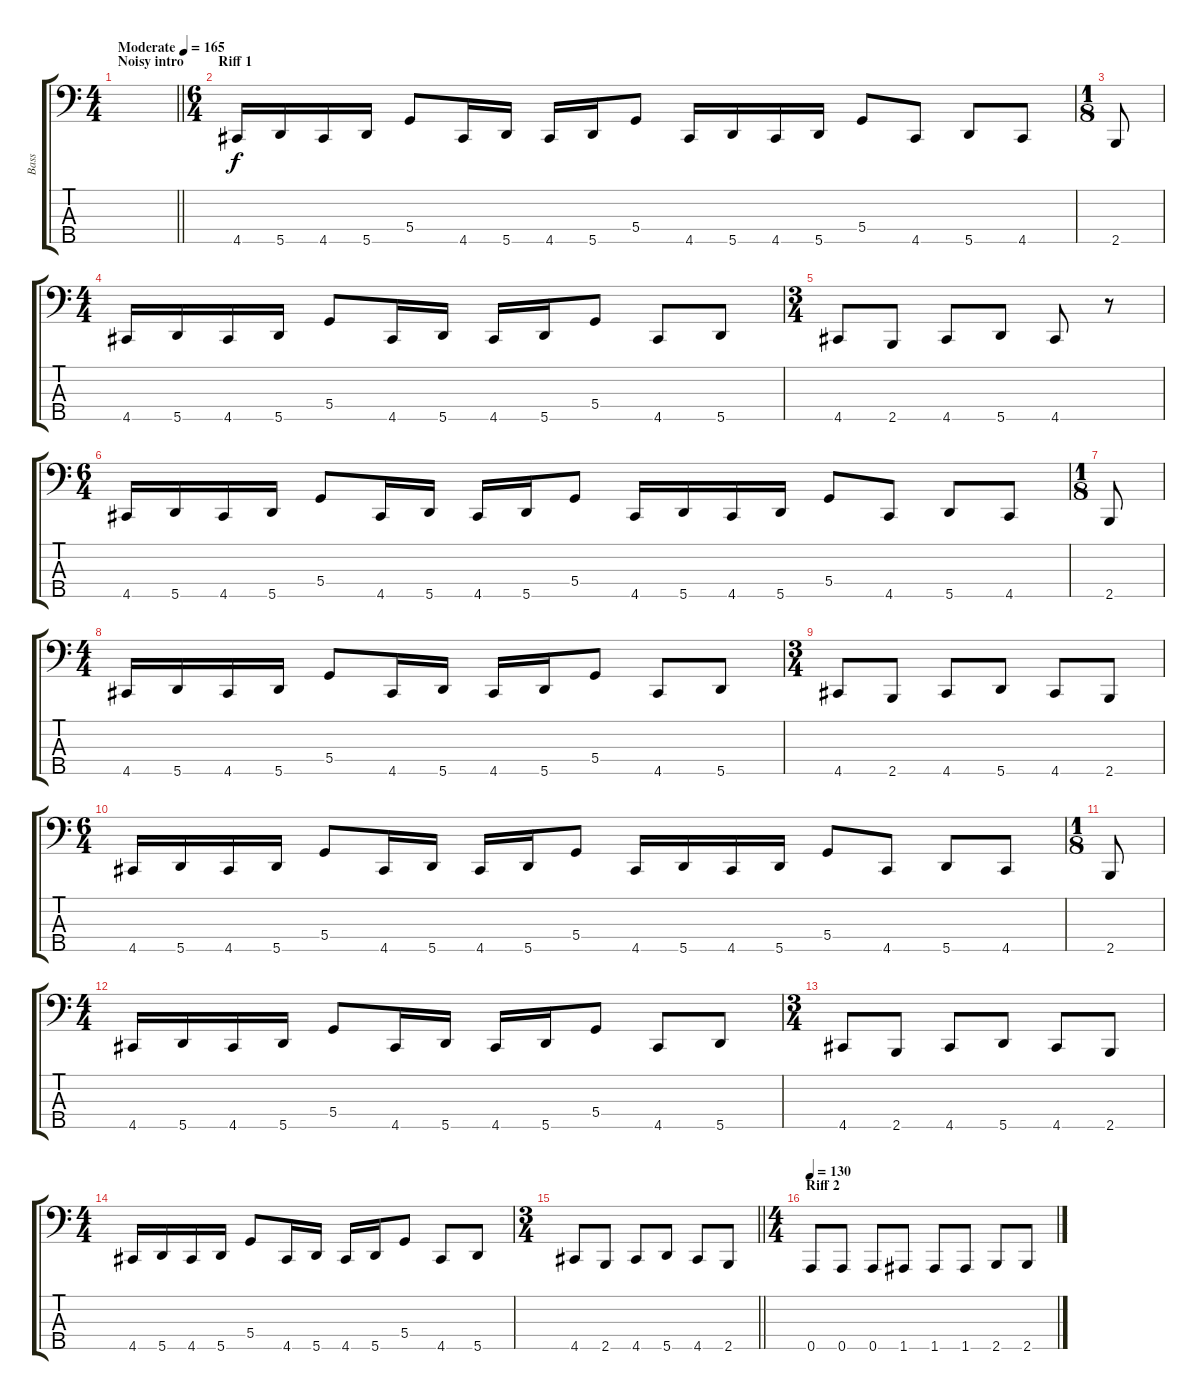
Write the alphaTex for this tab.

\track ("Bass" "Bass") {instrument electricbassfinger}
\staff {score tabs}
\tuning (F2 C2 G1 D1 A0) {hide}
\ts (4 4)
\section ("" "Noisy intro")
\tempo (165 "Moderate")
\clef f4
\barLineRight lightlight
\ks c
|
\ts (6 4)
\section ("" "Riff 1")
4.5.16 5.5.16 4.5.16 5.5.16 5.4.8 4.5.16 5.5.16 4.5.16 5.5.16 5.4.8 4.5.16 5.5.16 4.5.16 5.5.16 5.4.8 4.5.8 5.5.8 4.5.8 |
\ts (1 8)
2.5.8 |
\ts (4 4)
4.5.16 5.5.16 4.5.16 5.5.16 5.4.8 4.5.16 5.5.16 4.5.16 5.5.16 5.4.8 4.5.8 5.5.8 |
\ts (3 4)
4.5.8 2.5.8 4.5.8 5.5.8 4.5.8 r.8 |
\ts (6 4)
4.5.16 5.5.16 4.5.16 5.5.16 5.4.8 4.5.16 5.5.16 4.5.16 5.5.16 5.4.8 4.5.16 5.5.16 4.5.16 5.5.16 5.4.8 4.5.8 5.5.8 4.5.8 |
\ts (1 8)
2.5.8 |
\ts (4 4)
4.5.16 5.5.16 4.5.16 5.5.16 5.4.8 4.5.16 5.5.16 4.5.16 5.5.16 5.4.8 4.5.8 5.5.8 |
\ts (3 4)
4.5.8 2.5.8 4.5.8 5.5.8 4.5.8 2.5.8 |
\ts (6 4)
4.5.16 5.5.16 4.5.16 5.5.16 5.4.8 4.5.16 5.5.16 4.5.16 5.5.16 5.4.8 4.5.16 5.5.16 4.5.16 5.5.16 5.4.8 4.5.8 5.5.8 4.5.8 |
\ts (1 8)
2.5.8 |
\ts (4 4)
4.5.16 5.5.16 4.5.16 5.5.16 5.4.8 4.5.16 5.5.16 4.5.16 5.5.16 5.4.8 4.5.8 5.5.8 |
\ts (3 4)
4.5.8 2.5.8 4.5.8 5.5.8 4.5.8 2.5.8 |
\ts (4 4)
4.5.16 5.5.16 4.5.16 5.5.16 5.4.8 4.5.16 5.5.16 4.5.16 5.5.16 5.4.8 4.5.8 5.5.8 |
\ts (3 4)
\barLineRight lightlight
4.5.8 2.5.8 4.5.8 5.5.8 4.5.8 2.5.8 |
\ts (4 4)
\section ("" "Riff 2")
\tempo 130
0.5.8 0.5.8 0.5.8 1.5.8 1.5.8 1.5.8 2.5.8 2.5.8
